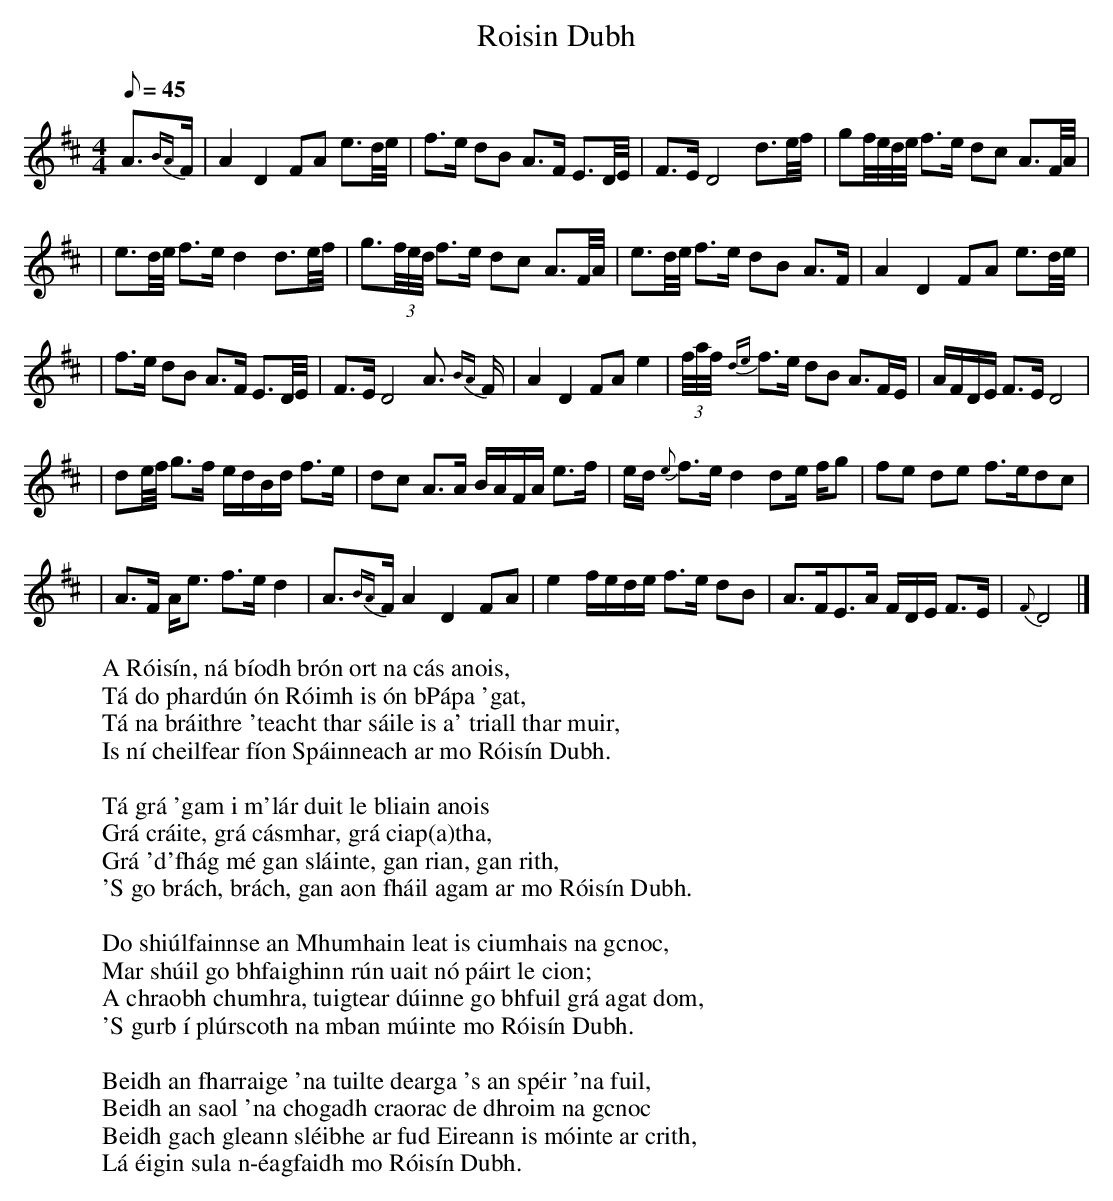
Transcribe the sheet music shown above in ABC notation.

X:1
T:Roisin Dubh
M:4/4
L:1/8
Q:45
W:A R\'ois\'in, n\'a b\'iodh br\'on ort na c\'as anois,
W:T\'a do phard\'un \'on R\'oimh is \'on bP\'apa 'gat,
W:T\'a na br\'aithre 'teacht thar s\'aile is a' triall thar muir,
W:Is n\'i cheilfear f\'ion Sp\'ainneach ar mo R\'ois\'in Dubh.
W:
W:T\'a gr\'a 'gam i m'l\'ar duit le bliain anois
W:Gr\'a cr\'aite, gr\'a c\'asmhar, gr\'a ciap(a)tha,
W:Gr\'a 'd'fh\'ag m\'e gan sl\'ainte, gan rian, gan rith,
W:'S go br\'ach, br\'ach, gan aon fh\'ail agam ar mo R\'ois\'in Dubh.
W:
W:Do shi\'ulfainnse an Mhumhain leat is ciumhais na gcnoc,
W:Mar sh\'uil go bhfaighinn r\'un uait n\'o p\'airt le cion;
W:A chraobh chumhra, tuigtear d\'uinne go bhfuil gr\'a agat dom,
W:'S gurb \'i pl\'urscoth na mban m\'uinte mo R\'ois\'in Dubh.
W:
W:Beidh an fharraige 'na tuilte dearga 's an sp\'eir 'na fuil,
W:Beidh an saol 'na chogadh craorac de dhroim na gcnoc
W:Beidh gach gleann sl\'eibhe ar fud Eireann is m\'ointe ar crith,
W:L\'a \'eigin sula n-\'eagfaidh mo R\'ois\'in Dubh.
W:
W:
K:D
A3/{BA}F/ \
| A2 D2 FA e3/d/4e/4 \
| f>e dB A>F E3/D/4E/4 \
| F>E D4 d3/e/4f/4 \
| gf/4e/4d/4e/4 f>e dc A3/F/4A/4 |
| e3/d/4e/4 f>e d2 d3/e/4f/4 \
| g3/(3f/4e/4d/4 f>e dc A3/F/4A/4 \
| e3/d/4e/4 f>e dB A>F \
| A2 D2 FA e3/d/4e/4 |
| f>e dB A>F E3/D/4E/4 \
| F>E D4 A3/ {BA}F/ \
| A2 D2 FA e2 \
| (3f/4a/4f/4 {de}f>e dB A>FE/ \
| A/F/D/E/ F>E D4 |
| de/4f/4 g>f e/d/B/d/ f>e \
| dc A>A B/A/F/A/ e>f \
| e/d/ {e}f>e d2 de/ f/g \
| fe de f>edc |
| A3/F/ A/e3/ f>e d2 \
| A3/{BA}F/ A2 D2 FA \
| e2 f/e/d/e/ f>e dB \
| A>FE>A F/D/E/ F>E \
| {F}D4 |]
